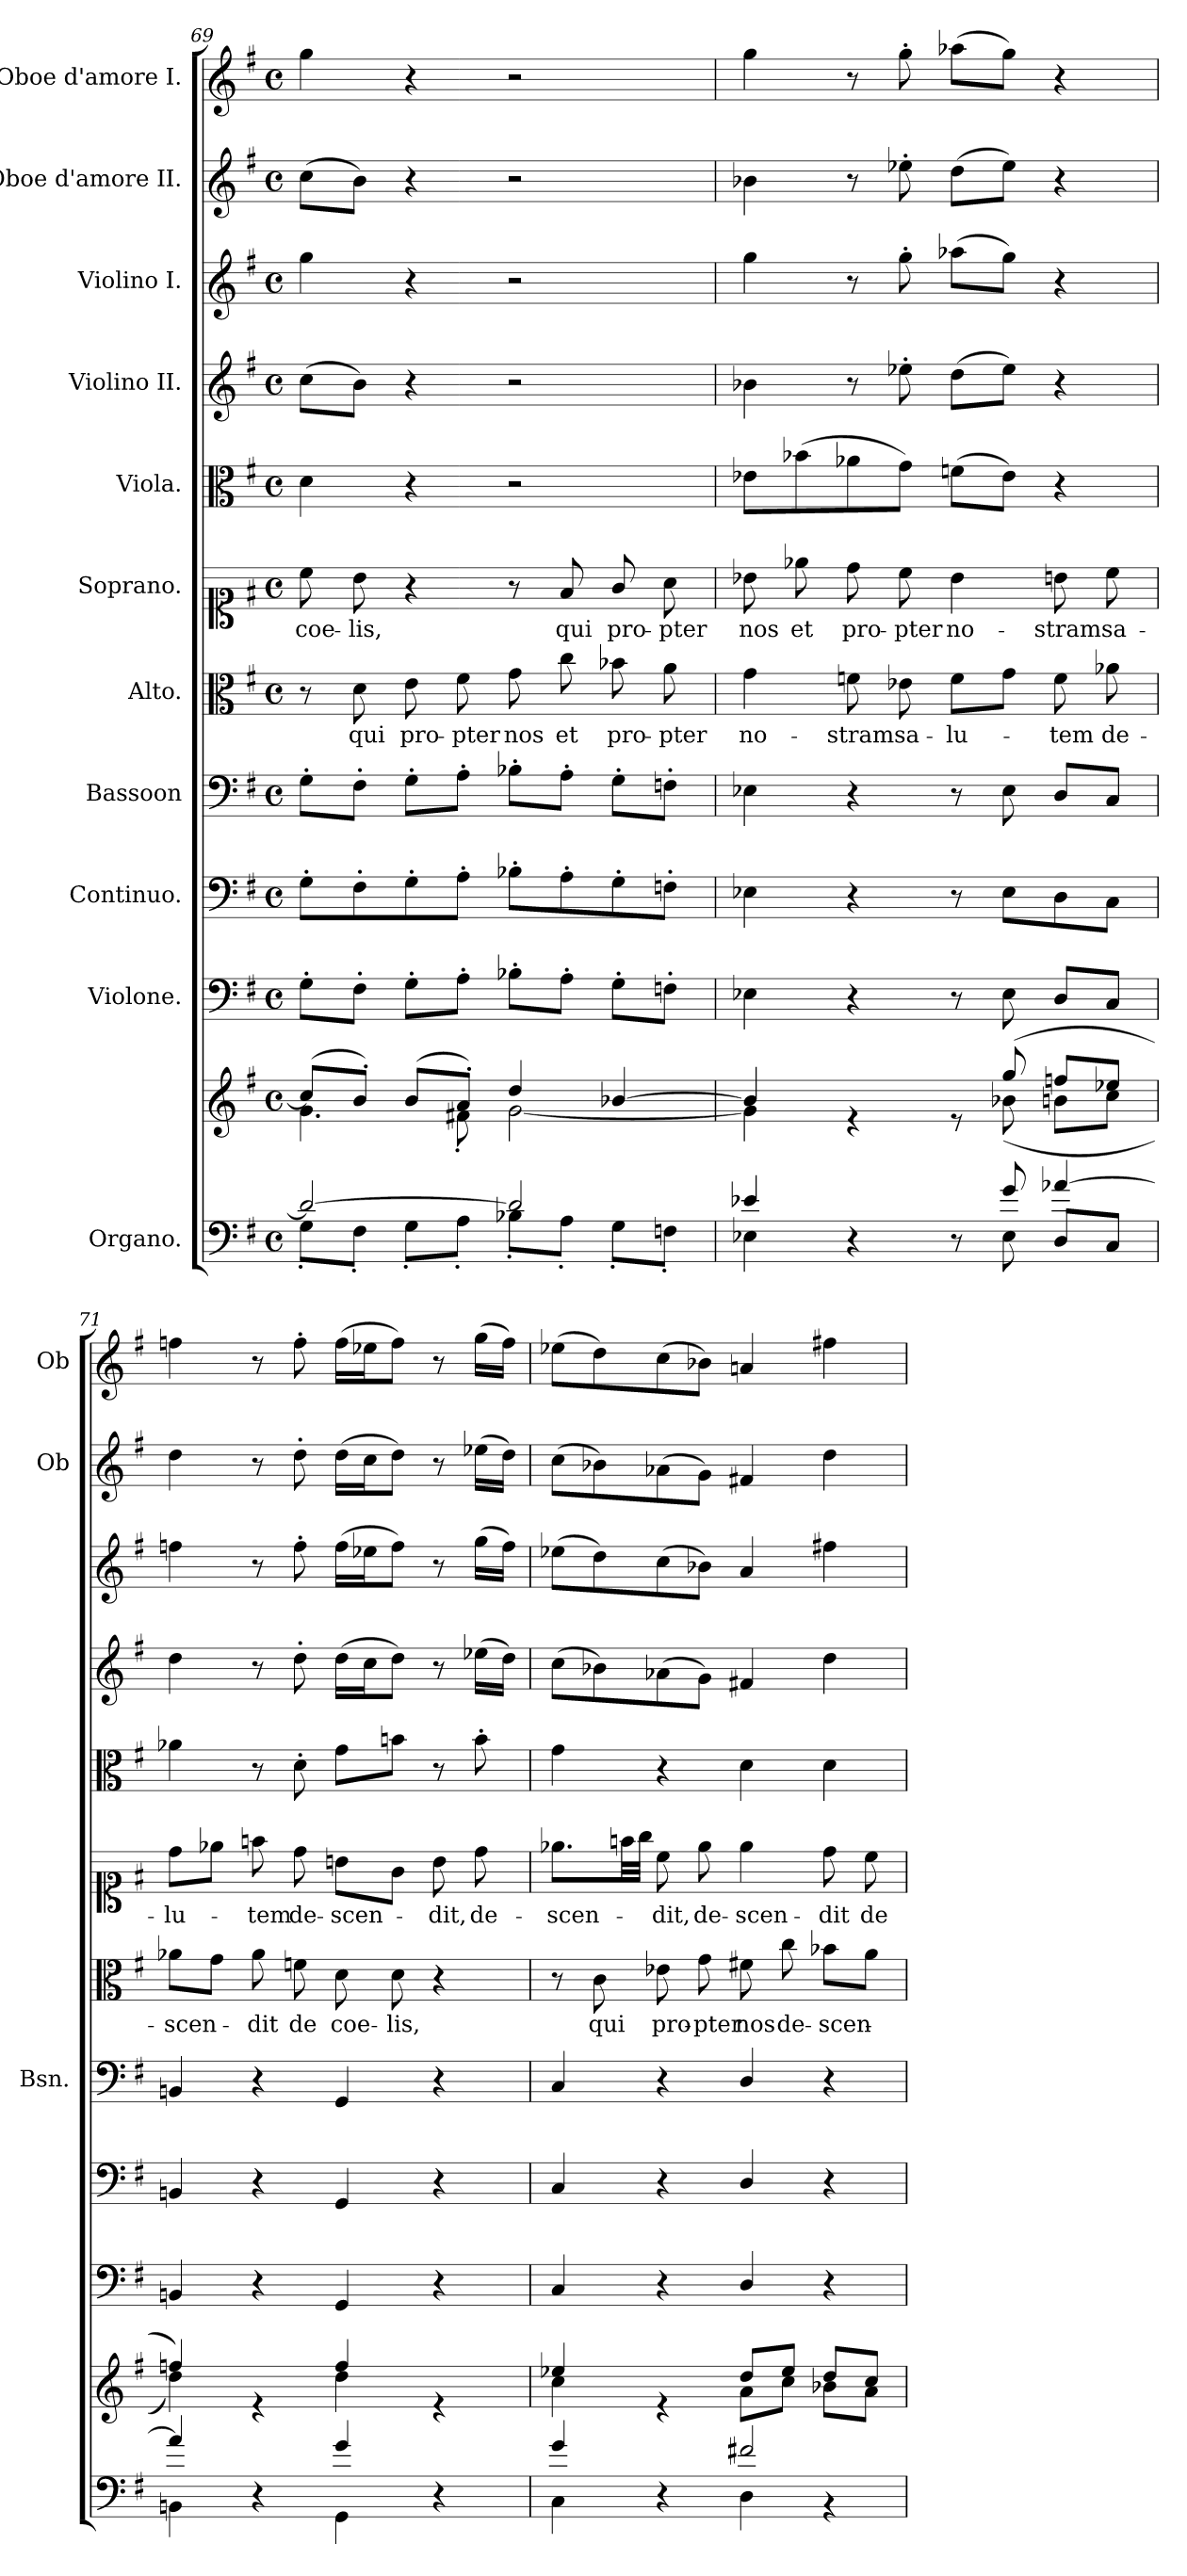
**kern	**kern	**kern	**kern	**kern	**kern	**text	**kern	**text	**kern	**kern	**kern	**kern	**kern
*part11	*part11	*part10	*part9	*part8	*part7	*part7	*part6	*part6	*part5	*part4	*part3	*part2	*part1
*staff12	*staff11	*staff10	*staff9	*staff8	*staff7	*staff7	*staff6	*staff6	*staff5	*staff4	*staff3	*staff2	*staff1
*I"Organo.	*	*I"Violone.	*I"Continuo.	*I"Bassoon	*I"Alto.	*	*I"Soprano.	*	*I"Viola.	*I"Violino II.	*I"Violino I.	*I"Oboe d'amore II.	*I"Oboe d'amore I.
*	*	*	*	*I'Bsn.	*	*	*	*	*	*	*	*I'Ob	*I'Ob
*clefF4	*clefG2	*clefF4	*clefF4	*clefF4	*clefC3	*	*clefC1	*	*clefC3	*clefG2	*clefG2	*clefG2	*clefG2
*	*	*ITrd7c12	*	*	*	*	*	*	*	*	*	*	*
*k[f#]	*k[f#]	*k[f#]	*k[f#]	*k[f#]	*k[f#]	*	*k[f#]	*	*k[f#]	*k[f#]	*k[f#]	*k[f#]	*k[f#]
*M4/4	*M4/4	*M4/4	*M4/4	*M4/4	*M4/4	*	*M4/4	*	*M4/4	*M4/4	*M4/4	*M4/4	*M4/4
*met(c)	*met(c)	*met(c)	*met(c)	*met(c)	*met(c)	*	*met(c)	*	*met(c)	*met(c)	*met(c)	*met(c)	*met(c)
=69	=69	=69	=69	=69	=69	=69	=69	=69	=69	=69	=69	=69	=69
*^	*^	*	*	*	*	*	*	*	*	*	*	*	*
!	!	!	!	!	!	!	!	!	!	!LO:LY:b	!	!	!	!	!
2d/_	8G'\L	(8cc/L]	4.g\	8GG'\L	8G'\L	8G'\L	8r	.	8cc\	coe-	4d\	(8cc\L	4gg\	(8cc\L	4gg\
!	!	!	!	!	!	!	!	!LO:LY:b	!	!LO:LY:b	!	!	!	!	!
.	8F#'\J	8b'/J)	.	8FF#'\J	8F#'\	8F#'\J	8d\	qui	8b\	-lis,	.	8b\J)	.	8b\J)	.
!	!	!	!	!	!	!	!	!LO:LY:b	!	!	!	!	!	!	!
.	8G'\L	(8b/L	.	8GG'\L	8G'\	8G'\L	8e\	pro-	4r	.	4r	4r	4r	4r	4r
!	!	!	!	!	!	!	!	!LO:LY:b	!	!	!	!	!	!	!
.	8A'\J	8a'/J)	8f#X'\	8AA'\J	8A'\J	8A'\J	8f#\	-pter	.	.	.	.	.	.	.
!	!	!	!	!	!	!	!	!LO:LY:b	!	!	!	!	!	!	!
2d/]	8B-X'\L	4dd/	[2g\	8BB-X'\L	8B-X'\L	8B-X'\L	8g\	nos	8r	.	2r	2r	2r	2r	2r
!	!	!	!	!	!	!	!	!LO:LY:b	!	!LO:LY:b	!	!	!	!	!
.	8A'\J	.	.	8AA'\J	8A'\	8A'\J	8cc\	et	8f#/	qui	.	.	.	.	.
!	!	!	!	!	!	!	!	!LO:LY:b	!	!LO:LY:b	!	!	!	!	!
.	8G'\L	[4b-X/	.	8GG'\L	8G'\	8G'\L	8b-X\	pro-	8g/	pro-	.	.	.	.	.
!	!	!	!	!	!	!	!	!LO:LY:b	!	!LO:LY:b	!	!	!	!	!
.	8Fn'\J	.	.	8FFn'\J	8Fn'\J	8Fn'\J	8a\	-pter	8a\	-pter	.	.	.	.	.
!!LO:LB:g=z
=70	=70	=70	=70	=70	=70	=70	=70	=70	=70	=70	=70	=70	=70	=70	=70
!	!	!	!	!	!	!	!	!LO:LY:b	!	!LO:LY:b	!	!	!	!	!
4e-X/	4E-X\	4b-/]	4g\]	4EE-X\	4E-X\	4E-X\	4g\	no-	8b-X\	nos	8e-X\L	4b-X\	4gg\	4b-X\	4gg\
!	!	!	!	!	!	!	!	!	!	!LO:LY:b	!	!	!	!	!
.	.	.	.	.	.	.	.	.	8ee-X\	et	(8b-X\	.	.	.	.
!	!	!	!	!	!	!	!	!LO:LY:b	!	!LO:LY:b	!	!	!	!	!
4.ryy	4r	4re	4.ryy	4r	4r	4r	8fn\	-stram	8dd\	pro-	8a-X\	8r	8r	8r	8r
!	!	!	!	!	!	!	!	!LO:LY:b	!	!LO:LY:b	!	!	!	!	!
.	.	.	.	.	.	.	8e-X\	sa-	8cc\	-pter	8g\J)	8ee-X'\	8gg'\	8ee-X'\	8gg'\
!	!	!	!	!	!	!	!	!LO:LY:b	!	!LO:LY:b	!	!	!	!	!
.	8r	8re	.	8r	8r	8r	8f\L	-lu-	4b-\	no-	(8fn\L	(8dd\L	(8aa-X\L	(8dd\L	(8aa-X\L
8g/	8E-\	(8gg/	(8b-X\	8EE-\	8E-\L	8E-\	8g\J	.	.	.	8e-\J)	8ee-\J)	8gg\J)	8ee-\J)	8gg\J)
!	!	!	!	!	!	!	!	!LO:LY:b	!	!LO:LY:b	!	!	!	!	!
[4a-X/	8D/L	8ffn/L	8bn\L	8DD/L	8D\	8D/L	8f\	-tem	8bn\	-stram	4r	4r	4r	4r	4r
!	!	!	!	!	!	!	!	!LO:LY:b	!	!LO:LY:b	!	!	!	!	!
.	8C/J	8ee-X/J	8cc\J	8CC/J	8C\J	8C/J	8a-X\	de-	8cc\	sa-	.	.	.	.	.
=71	=71	=71	=71	=71	=71	=71	=71	=71	=71	=71	=71	=71	=71	=71	=71
!	!	!	!	!	!	!	!	!LO:LY:b	!	!LO:LY:b	!	!	!	!	!
4a-/]	4BBn\	4ffn/)	4dd\)	4BBBn/	4BBn/	4BBn/	8a-X\L	-scen-	8dd\L	-lu-	4a-X\	4dd\	4ffn\	4dd\	4ffn\
.	.	.	.	.	.	.	8g\J	.	8ee-X\J	.	.	.	.	.	.
!	!	!	!	!	!	!	!	!LO:LY:b	!	!LO:LY:b	!	!	!	!	!
4ryy	4r	4re	4ryy	4r	4r	4r	8a-\	-dit	8ffn\	-tem	8r	8r	8r	8r	8r
!	!	!	!	!	!	!	!	!LO:LY:b	!	!LO:LY:b	!	!	!	!	!
.	.	.	.	.	.	.	8fn\	de	8dd\	de-	8d'\	8dd'\	8ff'\	8dd'\	8ff'\
!	!	!	!	!	!	!	!	!LO:LY:b	!	!LO:LY:b	!	!	!	!	!
4g/	4GG\	4ff/	4dd\	4GGG/	4GG/	4GG/	8d\	coe-	8bn\L	-scen-	8g\L	(16dd\LL	(16ff\LL	(16dd\LL	(16ff\LL
.	.	.	.	.	.	.	.	.	.	.	.	16cc\J	16ee-X\J	16cc\J	16ee-X\J
!	!	!	!	!	!	!	!	!LO:LY:b	!	!	!	!	!	!	!
.	.	.	.	.	.	.	8d\	-lis,	8g\J	.	8bn\J	8dd\J)	8ff\J)	8dd\J)	8ff\J)
!	!	!	!	!	!	!	!	!	!	!LO:LY:b	!	!	!	!	!
4ryy	4r	4re	4ryy	4r	4r	4r	4r	.	8b\	-dit,	8r	8r	8r	8r	8r
!	!	!	!	!	!	!	!	!	!	!LO:LY:b	!	!	!	!	!
.	.	.	.	.	.	.	.	.	8dd\	de-	8b'\	(16ee-X\LL	(16gg\LL	(16ee-X\LL	(16gg\LL
.	.	.	.	.	.	.	.	.	.	.	.	16dd\JJ)	16ff\JJ)	16dd\JJ)	16ff\JJ)
=72	=72	=72	=72	=72	=72	=72	=72	=72	=72	=72	=72	=72	=72	=72	=72
!	!	!	!	!	!	!	!	!	!	!LO:LY:b	!	!	!	!	!
4g/	4C\	4ee-X/	4cc\	4CC/	4C/	4C/	8r	.	8.ee-X\L	-scen-	4g\	(8cc\L	(8ee-X\L	(8cc\L	(8ee-X\L
!	!	!	!	!	!	!	!	!LO:LY:b	!	!	!	!	!	!	!
.	.	.	.	.	.	.	8c\	qui	.	.	.	8b-X\)	8dd\)	8b-X\)	8dd\)
.	.	.	.	.	.	.	.	.	32ffn\LL	.	.	.	.	.	.
.	.	.	.	.	.	.	.	.	32gg\JJJ	.	.	.	.	.	.
!	!	!	!	!	!	!	!	!LO:LY:b	!	!LO:LY:b	!	!	!	!	!
4ryy	4r	4re	4ryy	4r	4r	4r	8e-X\	pro-	8cc\	-dit,	4r	(8a-X\	(8cc\	(8a-X\	(8cc\
!	!	!	!	!	!	!	!	!LO:LY:b	!	!LO:LY:b	!	!	!	!	!
.	.	.	.	.	.	.	8g\	-pter	8ee-\	de-	.	8g\J)	8b-X\J)	8g\J)	8b-X\J)
!	!	!	!	!	!	!	!	!LO:LY:b	!	!LO:LY:b	!	!	!	!	!
2f#X/	4D\	8dd/L	8a\L	4DD/	4D/	4D/	8f#X\	nos	4ee-\	-scen-	4d\	4f#X/	4a/	4f#X/	4an/
!	!	!	!	!	!	!	!	!LO:LY:b	!	!	!	!	!	!	!
.	.	8ee-/J	8cc\J	.	.	.	8cc\	de-	.	.	.	.	.	.	.
!	!	!	!	!	!	!	!	!LO:LY:b	!	!LO:LY:b	!	!	!	!	!
.	4r	8dd/L	8b-X\L	4r	4r	4r	8b-X\L	-scen-	8dd\	-dit	4d\	4dd\	4ff#X\	4dd\	4ff#X\
!	!	!	!	!	!	!	!	!	!	!LO:LY:b	!	!	!	!	!
.	.	8cc/J	8a\J	.	.	.	8a\J	.	8cc\	de	.	.	.	.	.
*v	*v	*	*	*	*	*	*	*	*	*	*	*	*	*	*
*	*v	*v	*	*	*	*	*	*	*	*	*	*	*	*
=	=	=	=	=	=	=	=	=	=	=	=	=	=
*-	*-	*-	*-	*-	*-	*-	*-	*-	*-	*-	*-	*-	*-
